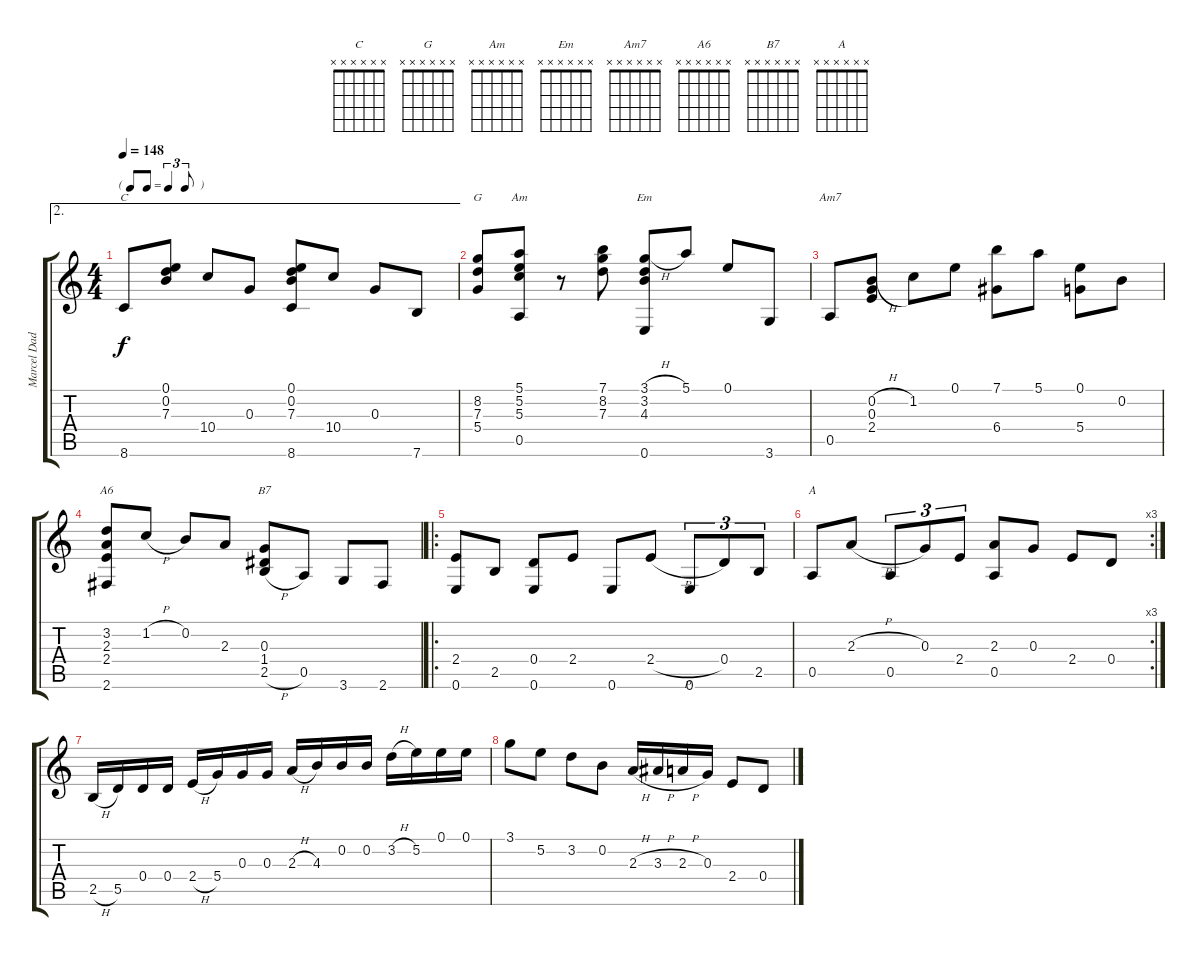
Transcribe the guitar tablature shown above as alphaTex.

\track ("Marcel Dadi" "Marcel Dad") {instrument acousticguitarnylon}
\staff {score tabs}
\tuning (E4 B3 G3 D3 A2 E2) {hide}
\chord ("C" x x x x x x) {firstfret 0}
\chord ("G" x x x x x x) {firstfret 0}
\chord ("Am" x x x x x x) {firstfret 0}
\chord ("Em" x x x x x x) {firstfret 0}
\chord ("Am7" x x x x x x) {firstfret 0}
\chord ("A6" x x x x x x) {firstfret 0}
\chord ("B7" x x x x x x) {firstfret 0}
\chord ("A" x x x x x x) {firstfret 0}
\ae 2
\ts (4 4)
\tf triplet8th
\tempo 148
\clef g2
\ks c
8.6.8{ch "C" dy f} (0.1 0.2 7.3).8 10.4.8 0.3.8 (0.1 0.2 7.3 8.6).8 10.4.8 0.3.8 7.6.8 |
(8.2 7.3 5.4).8{ch "G"} (5.1 5.2 5.3 0.5).8{ch "Am"} r.8 (7.1 8.2 7.3).8 (3.1{h} 3.2 4.3 0.6).8{ch "Em"} 5.1.8 0.1.8 3.6.8 |
0.5.8{ch "Am7"} (0.2{h} 0.3 2.4).8 1.2.8 0.1.8 (7.1 6.4).8 5.1.8 (0.1 5.4).8 0.2.8 |
(3.2 2.3 2.4 2.6).8{ch "A6"} 1.2{h}.8 0.2.8 2.3.8 (0.3 1.4 2.5{h}).8{ch "B7"} 0.5.8 3.6.8 2.6.8 |
\ro
(2.4 0.6).8 2.5.8 (0.4 0.6).8 2.4.8 0.6.8 2.4{h}.8 0.6.8{tu (3 2)} 0.4.8{tu (3 2)} 2.5.8{tu (3 2)} |
\rc 3
0.5.8{ch "A"} 2.3{h}.8 0.5.8{tu (3 2)} 0.3.8{tu (3 2)} 2.4.8{tu (3 2)} (2.3 0.5).8 0.3.8 2.4.8 0.4.8 |
2.5{h}.16 5.5.16 0.4.16 0.4.16 2.4{h}.16 5.4.16 0.3.16 0.3.16 2.3{h}.16 4.3.16 0.2.16 0.2.16 3.2{h}.16 5.2.16 0.1.16 0.1.16 |
3.1.8 5.2.8 3.2.8 0.2.8 2.3{h}.16 3.3{h}.16 2.3{h}.16 0.3.16 2.4.8 0.4.8
